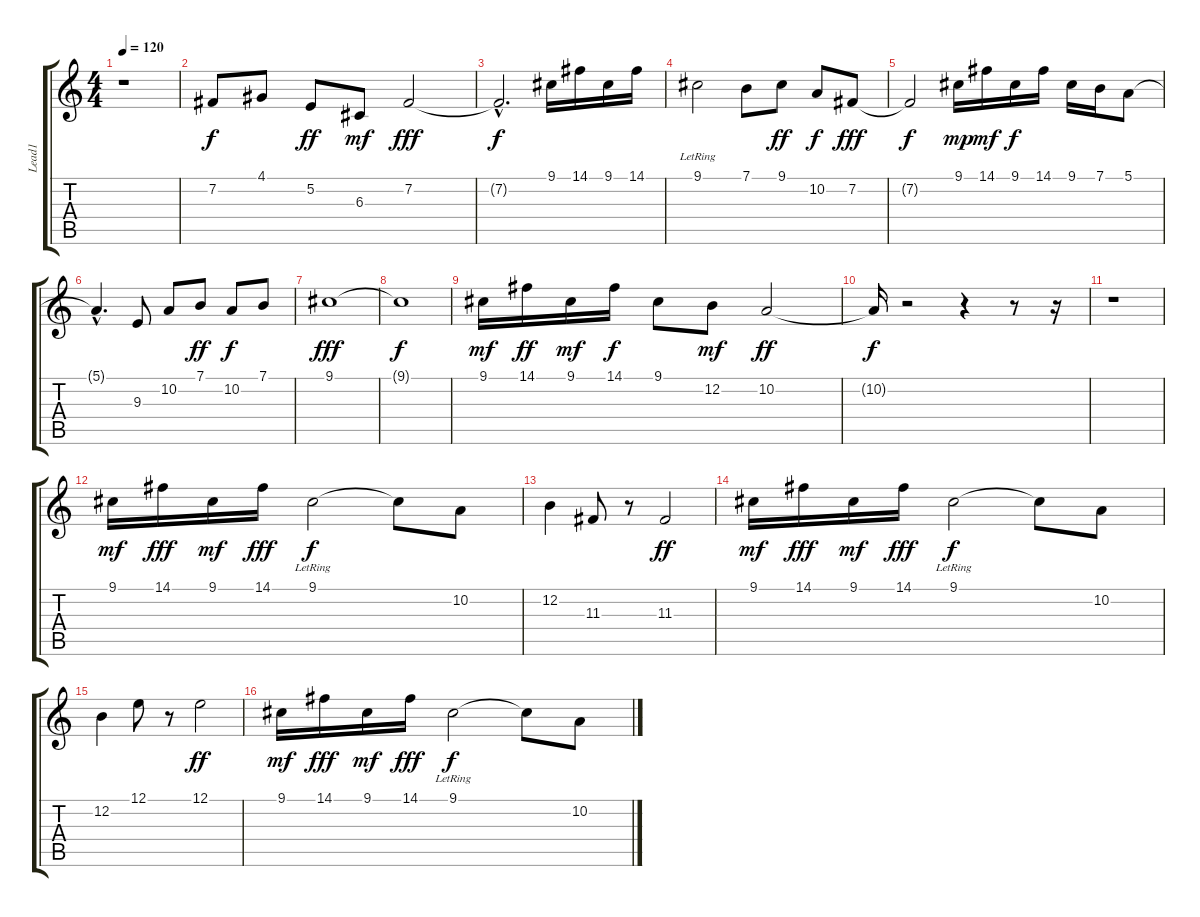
\track ("Lead1" "Lead1") {instrument lead5charang}
\staff {score tabs}
\tuning (E4 B3 G3 D3 A2 E2) {hide}
\ts (4 4)
\tempo 120
\clef g2
\ks c
r.1{dy f} |
7.2.8{instrument lead5charang} 4.1.8 5.2.8{dy ff} 6.3.8{dy mf} 7.2.2{dy fff} |
7.2{hac t}.2{d dy f} 9.1.16{instrument electricguitarjazz} 14.1.16 9.1.16 14.1.16 |
9.1{lr}.2 7.1.8 9.1.8{dy ff} 10.2.8{dy f} 7.2.8{dy fff} |
7.2{t}.2{dy f} 9.1.16{dy mp} 14.1.16{dy mf} 9.1.16{dy f} 14.1.16 9.1.16 7.1.16 5.1.8 |
5.1{hac t}.4{d} 9.3.8 10.2.8 7.1.8{dy ff} 10.2.8{dy f} 7.1.8 |
9.1.1{dy fff} |
9.1{t}.1{dy f} |
9.1.16{dy mf} 14.1.16{dy ff} 9.1.16{dy mf} 14.1.16{dy f} 9.1.8 12.2.8{dy mf} 10.2.2{dy ff} |
10.2{t}.16{dy f} r.2 r.4 r.8 r.16 |
r.1 |
9.1.16{dy mf instrument lead5charang} 14.1.16{dy fff} 9.1.16{dy mf} 14.1.16{dy fff} 9.1{lr}.2{dy f} 9.1{t}.8 10.2.8 |
12.2.4 11.3.8 r.8 11.3.2{dy ff} |
9.1.16{dy mf} 14.1.16{dy fff} 9.1.16{dy mf} 14.1.16{dy fff} 9.1{lr}.2{dy f} 9.1{t}.8 10.2.8 |
12.2.4 12.1.8 r.8 12.1.2{dy ff} |
9.1.16{dy mf} 14.1.16{dy fff} 9.1.16{dy mf} 14.1.16{dy fff} 9.1{lr}.2{dy f} 9.1{t}.8 10.2.8
